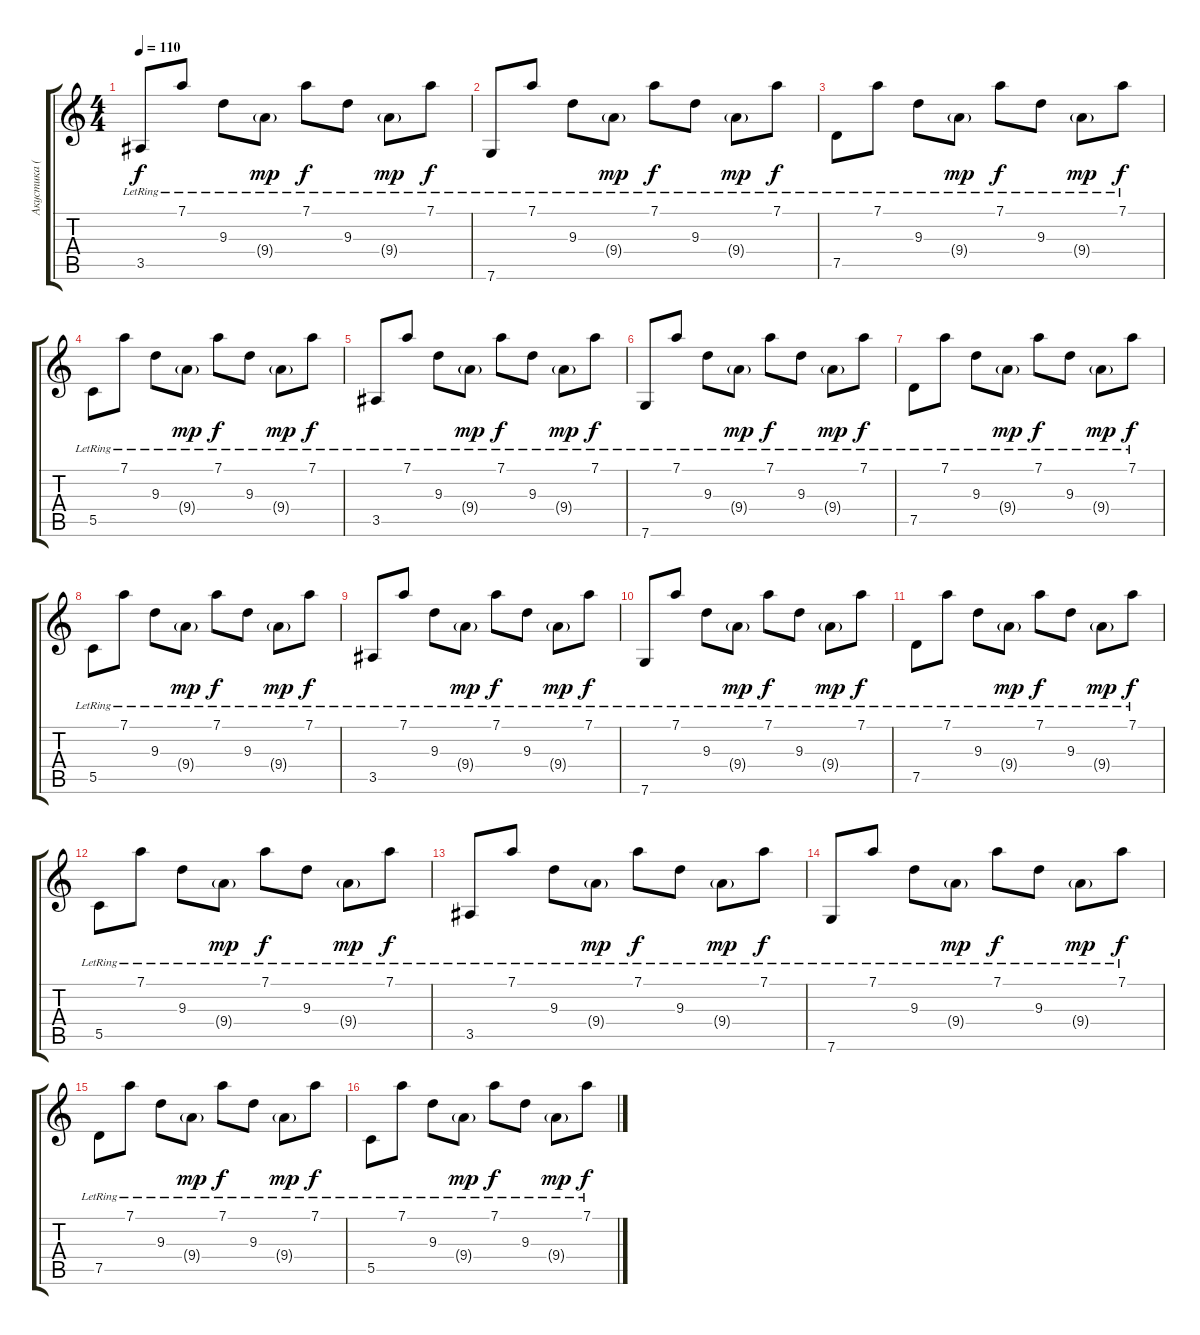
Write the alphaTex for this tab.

\track ("Акустика (ритм)" "Акустика (") {instrument acousticguitarsteel}
\staff {score tabs}
\tuning (D4 A3 F3 C3 G2 C2) {hide}
\ts (4 4)
\tempo 110
\clef g2
\ks c
3.5{lr}.8{dy f} 7.1{lr}.8 9.3{lr}.8 9.4{g lr}.8{dy mp} 7.1{lr}.8{dy f} 9.3{lr}.8 9.4{g lr}.8{dy mp} 7.1{lr}.8{dy f} |
7.6{lr}.8 7.1{lr}.8 9.3{lr}.8 9.4{g lr}.8{dy mp} 7.1{lr}.8{dy f} 9.3{lr}.8 9.4{g lr}.8{dy mp} 7.1{lr}.8{dy f} |
7.5{lr}.8 7.1{lr}.8 9.3{lr}.8 9.4{g lr}.8{dy mp} 7.1{lr}.8{dy f} 9.3{lr}.8 9.4{g lr}.8{dy mp} 7.1{lr}.8{dy f} |
5.5{lr}.8 7.1{lr}.8 9.3{lr}.8 9.4{g lr}.8{dy mp} 7.1{lr}.8{dy f} 9.3{lr}.8 9.4{g lr}.8{dy mp} 7.1{lr}.8{dy f} |
3.5{lr}.8 7.1{lr}.8 9.3{lr}.8 9.4{g lr}.8{dy mp} 7.1{lr}.8{dy f} 9.3{lr}.8 9.4{g lr}.8{dy mp} 7.1{lr}.8{dy f} |
7.6{lr}.8 7.1{lr}.8 9.3{lr}.8 9.4{g lr}.8{dy mp} 7.1{lr}.8{dy f} 9.3{lr}.8 9.4{g lr}.8{dy mp} 7.1{lr}.8{dy f} |
7.5{lr}.8 7.1{lr}.8 9.3{lr}.8 9.4{g lr}.8{dy mp} 7.1{lr}.8{dy f} 9.3{lr}.8 9.4{g lr}.8{dy mp} 7.1{lr}.8{dy f} |
5.5{lr}.8 7.1{lr}.8 9.3{lr}.8 9.4{g lr}.8{dy mp} 7.1{lr}.8{dy f} 9.3{lr}.8 9.4{g lr}.8{dy mp} 7.1{lr}.8{dy f} |
3.5{lr}.8 7.1{lr}.8 9.3{lr}.8 9.4{g lr}.8{dy mp} 7.1{lr}.8{dy f} 9.3{lr}.8 9.4{g lr}.8{dy mp} 7.1{lr}.8{dy f} |
7.6{lr}.8 7.1{lr}.8 9.3{lr}.8 9.4{g lr}.8{dy mp} 7.1{lr}.8{dy f} 9.3{lr}.8 9.4{g lr}.8{dy mp} 7.1{lr}.8{dy f} |
7.5{lr}.8 7.1{lr}.8 9.3{lr}.8 9.4{g lr}.8{dy mp} 7.1{lr}.8{dy f} 9.3{lr}.8 9.4{g lr}.8{dy mp} 7.1{lr}.8{dy f} |
5.5{lr}.8 7.1{lr}.8 9.3{lr}.8 9.4{g lr}.8{dy mp} 7.1{lr}.8{dy f} 9.3{lr}.8 9.4{g lr}.8{dy mp} 7.1{lr}.8{dy f} |
3.5{lr}.8 7.1{lr}.8 9.3{lr}.8 9.4{g lr}.8{dy mp} 7.1{lr}.8{dy f} 9.3{lr}.8 9.4{g lr}.8{dy mp} 7.1{lr}.8{dy f} |
7.6{lr}.8 7.1{lr}.8 9.3{lr}.8 9.4{g lr}.8{dy mp} 7.1{lr}.8{dy f} 9.3{lr}.8 9.4{g lr}.8{dy mp} 7.1{lr}.8{dy f} |
7.5{lr}.8 7.1{lr}.8 9.3{lr}.8 9.4{g lr}.8{dy mp} 7.1{lr}.8{dy f} 9.3{lr}.8 9.4{g lr}.8{dy mp} 7.1{lr}.8{dy f} |
5.5{lr}.8 7.1{lr}.8 9.3{lr}.8 9.4{g lr}.8{dy mp} 7.1{lr}.8{dy f} 9.3{lr}.8 9.4{g lr}.8{dy mp} 7.1{lr}.8{dy f}
